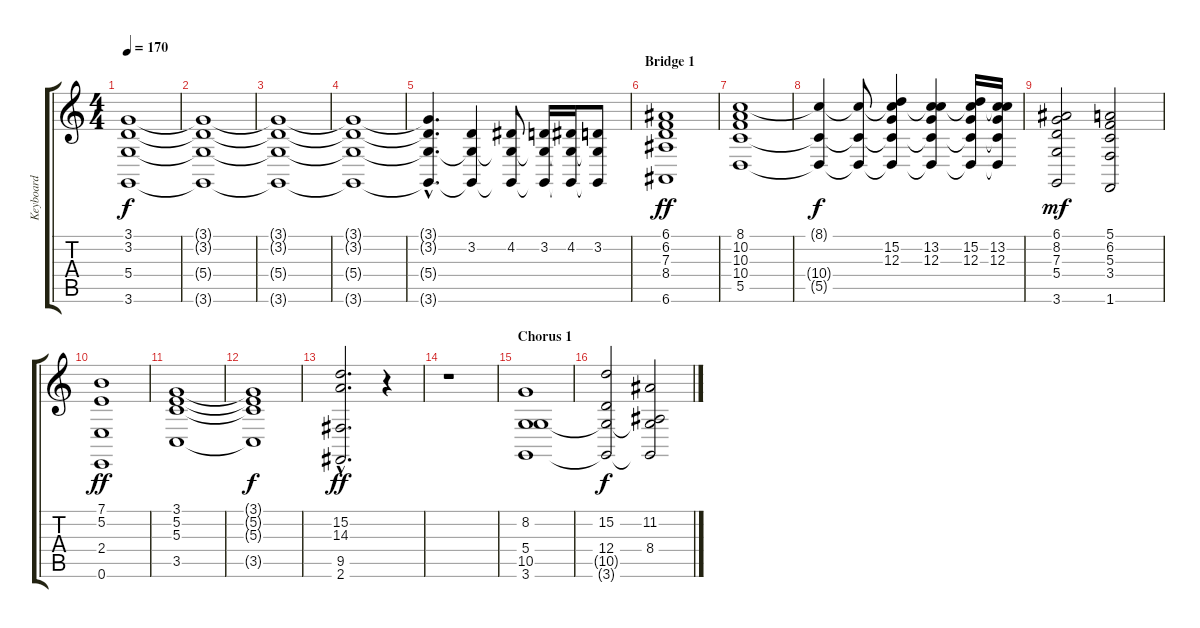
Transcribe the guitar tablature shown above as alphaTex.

\track ("Keyboard" "Keyboard") {instrument drawbarorgan}
\staff {score tabs}
\tuning (E4 B3 G3 D3 A2 E2) {hide}
\ts (4 4)
\tempo 170
\clef g2
\ks c
(3.1{t} 3.2{t} 5.4{t} 3.6{t}).1{dy f} |
(3.1{t} 3.2{t} 5.4{t} 3.6{t}).1 |
(3.1{t} 3.2{t} 5.4{t} 3.6{t}).1 |
(3.1{t} 3.2{t} 5.4{t} 3.6{t}).1 |
(3.1{hac t} 3.2{hac t} 5.4{hac t} 3.6{hac t}).4{d} (3.2 5.4{t} 3.6{t}).4 (4.2 5.4{t} 3.6{t}).8 (3.2 5.4{t} 3.6{t}).16 (4.2 5.4{t} 3.6{t}).16 (3.2 5.4{t} 3.6{t}).8 |
\section ("" "Bridge 1")
(6.1 6.2 7.3 8.4 6.6).1{dy ff} |
(8.1 10.2 10.3 10.4 5.5).1 |
(8.1{t} 10.4{t} 5.5{t}).4{dy f} (8.1{t} 10.4{t} 5.5{t}).8 (8.1{t} 15.2 12.3 10.4{t} 5.5{t}).4 (8.1{t} 13.2 12.3 10.4{t} 5.5{t}).4 (8.1{t} 15.2 12.3 10.4{t} 5.5{t}).16 (8.1{t} 13.2 12.3 10.4{t} 5.5{t}).16 |
(6.1 8.2 7.3 5.4 3.6).2{dy mf} (5.1 6.2 5.3 3.4 1.6).2 |
(7.1 5.2 2.4 0.6).1{dy ff} |
(3.1 5.2 5.3 3.5).1 |
(3.1{t} 5.2{t} 5.3{t} 3.5{t}).1{dy f} |
(15.2{hac} 14.3{hac} 9.5{hac} 2.6{hac}).2{d dy ff} r.4 |
r.1 |
\section ("" "Chorus 1")
(8.2 5.4 10.5 3.6).1{instrument drawbarorgan} |
(15.2 12.4 10.5{t} 3.6{t}).2{dy f} (11.2 8.4 10.5{t} 3.6{t}).2
